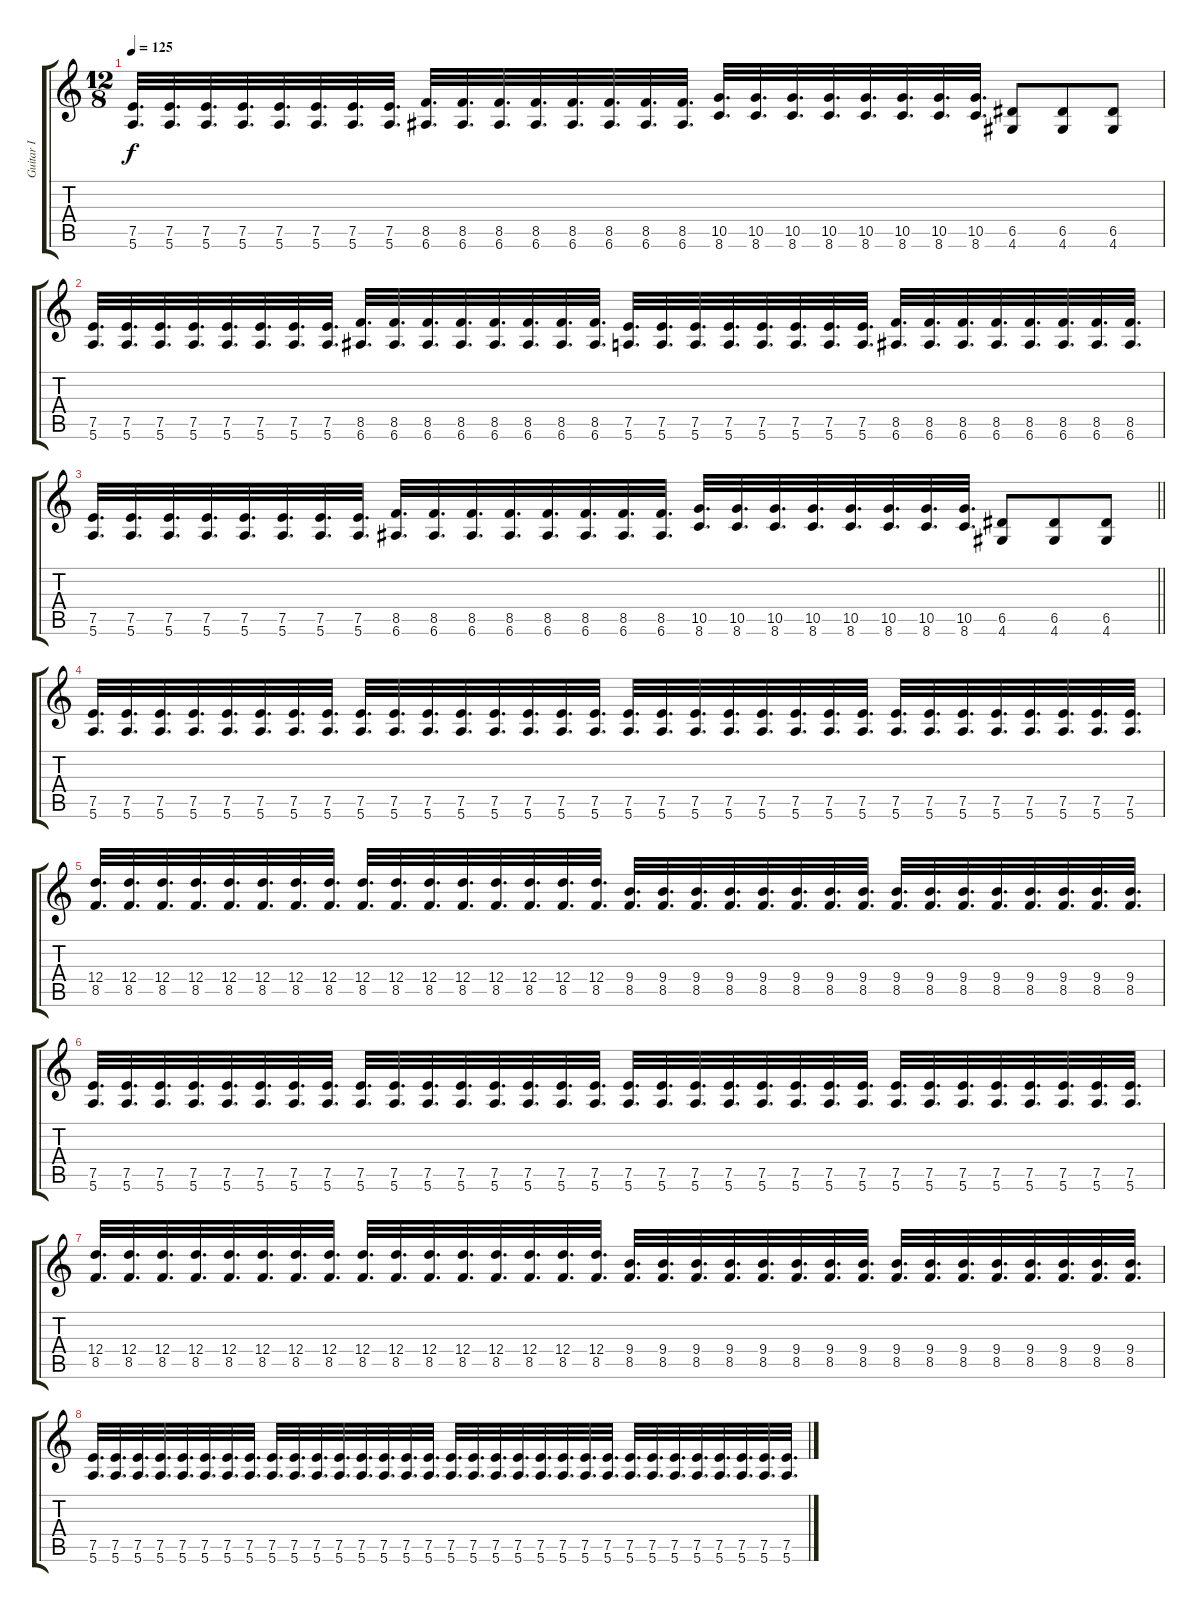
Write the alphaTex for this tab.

\track ("Guitar I" "Guitar I") {instrument distortionguitar}
\staff {score tabs}
\tuning (E4 B3 G3 D3 A2 E2) {hide}
\ts (12 8)
\tempo 125
\clef g2
\ks c
(7.5 5.6).32{d dy f} (7.5 5.6).32{d} (7.5 5.6).32{d} (7.5 5.6).32{d} (7.5 5.6).32{d} (7.5 5.6).32{d} (7.5 5.6).32{d} (7.5 5.6).32{d} (8.5 6.6).32{d} (8.5 6.6).32{d} (8.5 6.6).32{d} (8.5 6.6).32{d} (8.5 6.6).32{d} (8.5 6.6).32{d} (8.5 6.6).32{d} (8.5 6.6).32{d} (10.5 8.6).32{d} (10.5 8.6).32{d} (10.5 8.6).32{d} (10.5 8.6).32{d} (10.5 8.6).32{d} (10.5 8.6).32{d} (10.5 8.6).32{d} (10.5 8.6).32{d} (6.5 4.6).8 (6.5 4.6).8 (6.5 4.6).8 |
(7.5 5.6).32{d} (7.5 5.6).32{d} (7.5 5.6).32{d} (7.5 5.6).32{d} (7.5 5.6).32{d} (7.5 5.6).32{d} (7.5 5.6).32{d} (7.5 5.6).32{d} (8.5 6.6).32{d} (8.5 6.6).32{d} (8.5 6.6).32{d} (8.5 6.6).32{d} (8.5 6.6).32{d} (8.5 6.6).32{d} (8.5 6.6).32{d} (8.5 6.6).32{d} (7.5 5.6).32{d} (7.5 5.6).32{d} (7.5 5.6).32{d} (7.5 5.6).32{d} (7.5 5.6).32{d} (7.5 5.6).32{d} (7.5 5.6).32{d} (7.5 5.6).32{d} (8.5 6.6).32{d} (8.5 6.6).32{d} (8.5 6.6).32{d} (8.5 6.6).32{d} (8.5 6.6).32{d} (8.5 6.6).32{d} (8.5 6.6).32{d} (8.5 6.6).32{d} |
\barLineRight lightlight
(7.5 5.6).32{d} (7.5 5.6).32{d} (7.5 5.6).32{d} (7.5 5.6).32{d} (7.5 5.6).32{d} (7.5 5.6).32{d} (7.5 5.6).32{d} (7.5 5.6).32{d} (8.5 6.6).32{d} (8.5 6.6).32{d} (8.5 6.6).32{d} (8.5 6.6).32{d} (8.5 6.6).32{d} (8.5 6.6).32{d} (8.5 6.6).32{d} (8.5 6.6).32{d} (10.5 8.6).32{d} (10.5 8.6).32{d} (10.5 8.6).32{d} (10.5 8.6).32{d} (10.5 8.6).32{d} (10.5 8.6).32{d} (10.5 8.6).32{d} (10.5 8.6).32{d} (6.5 4.6).8 (6.5 4.6).8 (6.5 4.6).8 |
(7.5 5.6).32{d} (7.5 5.6).32{d} (7.5 5.6).32{d} (7.5 5.6).32{d} (7.5 5.6).32{d} (7.5 5.6).32{d} (7.5 5.6).32{d} (7.5 5.6).32{d} (7.5 5.6).32{d} (7.5 5.6).32{d} (7.5 5.6).32{d} (7.5 5.6).32{d} (7.5 5.6).32{d} (7.5 5.6).32{d} (7.5 5.6).32{d} (7.5 5.6).32{d} (7.5 5.6).32{d} (7.5 5.6).32{d} (7.5 5.6).32{d} (7.5 5.6).32{d} (7.5 5.6).32{d} (7.5 5.6).32{d} (7.5 5.6).32{d} (7.5 5.6).32{d} (7.5 5.6).32{d} (7.5 5.6).32{d} (7.5 5.6).32{d} (7.5 5.6).32{d} (7.5 5.6).32{d} (7.5 5.6).32{d} (7.5 5.6).32{d} (7.5 5.6).32{d} |
(12.4 8.5).32{d} (12.4 8.5).32{d} (12.4 8.5).32{d} (12.4 8.5).32{d} (12.4 8.5).32{d} (12.4 8.5).32{d} (12.4 8.5).32{d} (12.4 8.5).32{d} (12.4 8.5).32{d} (12.4 8.5).32{d} (12.4 8.5).32{d} (12.4 8.5).32{d} (12.4 8.5).32{d} (12.4 8.5).32{d} (12.4 8.5).32{d} (12.4 8.5).32{d} (9.4 8.5).32{d} (9.4 8.5).32{d} (9.4 8.5).32{d} (9.4 8.5).32{d} (9.4 8.5).32{d} (9.4 8.5).32{d} (9.4 8.5).32{d} (9.4 8.5).32{d} (9.4 8.5).32{d} (9.4 8.5).32{d} (9.4 8.5).32{d} (9.4 8.5).32{d} (9.4 8.5).32{d} (9.4 8.5).32{d} (9.4 8.5).32{d} (9.4 8.5).32{d} |
(7.5 5.6).32{d} (7.5 5.6).32{d} (7.5 5.6).32{d} (7.5 5.6).32{d} (7.5 5.6).32{d} (7.5 5.6).32{d} (7.5 5.6).32{d} (7.5 5.6).32{d} (7.5 5.6).32{d} (7.5 5.6).32{d} (7.5 5.6).32{d} (7.5 5.6).32{d} (7.5 5.6).32{d} (7.5 5.6).32{d} (7.5 5.6).32{d} (7.5 5.6).32{d} (7.5 5.6).32{d} (7.5 5.6).32{d} (7.5 5.6).32{d} (7.5 5.6).32{d} (7.5 5.6).32{d} (7.5 5.6).32{d} (7.5 5.6).32{d} (7.5 5.6).32{d} (7.5 5.6).32{d} (7.5 5.6).32{d} (7.5 5.6).32{d} (7.5 5.6).32{d} (7.5 5.6).32{d} (7.5 5.6).32{d} (7.5 5.6).32{d} (7.5 5.6).32{d} |
(12.4 8.5).32{d} (12.4 8.5).32{d} (12.4 8.5).32{d} (12.4 8.5).32{d} (12.4 8.5).32{d} (12.4 8.5).32{d} (12.4 8.5).32{d} (12.4 8.5).32{d} (12.4 8.5).32{d} (12.4 8.5).32{d} (12.4 8.5).32{d} (12.4 8.5).32{d} (12.4 8.5).32{d} (12.4 8.5).32{d} (12.4 8.5).32{d} (12.4 8.5).32{d} (9.4 8.5).32{d} (9.4 8.5).32{d} (9.4 8.5).32{d} (9.4 8.5).32{d} (9.4 8.5).32{d} (9.4 8.5).32{d} (9.4 8.5).32{d} (9.4 8.5).32{d} (9.4 8.5).32{d} (9.4 8.5).32{d} (9.4 8.5).32{d} (9.4 8.5).32{d} (9.4 8.5).32{d} (9.4 8.5).32{d} (9.4 8.5).32{d} (9.4 8.5).32{d} |
(7.5 5.6).32{d} (7.5 5.6).32{d} (7.5 5.6).32{d} (7.5 5.6).32{d} (7.5 5.6).32{d} (7.5 5.6).32{d} (7.5 5.6).32{d} (7.5 5.6).32{d} (7.5 5.6).32{d} (7.5 5.6).32{d} (7.5 5.6).32{d} (7.5 5.6).32{d} (7.5 5.6).32{d} (7.5 5.6).32{d} (7.5 5.6).32{d} (7.5 5.6).32{d} (7.5 5.6).32{d} (7.5 5.6).32{d} (7.5 5.6).32{d} (7.5 5.6).32{d} (7.5 5.6).32{d} (7.5 5.6).32{d} (7.5 5.6).32{d} (7.5 5.6).32{d} (7.5 5.6).32{d} (7.5 5.6).32{d} (7.5 5.6).32{d} (7.5 5.6).32{d} (7.5 5.6).32{d} (7.5 5.6).32{d} (7.5 5.6).32{d} (7.5 5.6).32{d}
